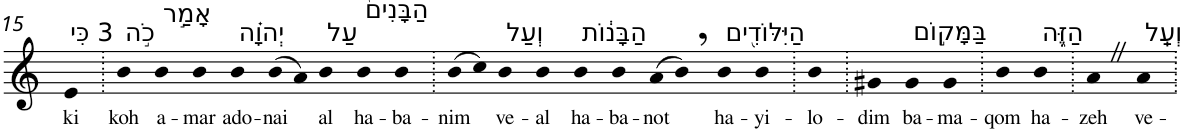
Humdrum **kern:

**kern	**text
*part1	*part1
*staff1	*staff1
*I"Piano	*
*I'Pno	*
!!LO:PB:g=z
*clefG2	*
*k[]	*
=15	=15
!LO:TX:a:t=3 כִּי	!
!	!LO:LY:b
4e	ki
=16.	=16.
!LO:TX:a:t=כֹ֣ה	!
!	!LO:LY:b
4b	koh
!LO:TX:a:t=אָמַ֣ר	!
!	!LO:LY:b
4b	a-
!	!LO:LY:b
4b	-mar
!LO:TX:a:t=יְהוָ֗ה	!
!	!LO:LY:b
4b	ado-
!	!LO:LY:b
(>8b	-nai
8a)	.
!LO:TX:a:t=עַל	!
!	!LO:LY:b
4b	al
!LO:TX:a:t=הַבָּנִים֙	!
!	!LO:LY:b
4b	ha-
!	!LO:LY:b
4b	-ba-
=17.	=17.
!	!LO:LY:b
(>8b	-nim
8cc)	.
!LO:TX:a:t=וְעַל	!
!	!LO:LY:b
4b	ve-
!	!LO:LY:b
4b	-al
!LO:TX:a:t=הַבָּנ֔וֹת	!
!	!LO:LY:b
4b	ha-
!	!LO:LY:b
4b	-ba-
!	!LO:LY:b
(>8a	-not
8b,)	.
!LO:TX:a:t=הַיִּלּוֹדִ֖ים	!
!	!LO:LY:b
4b	ha-
!	!LO:LY:b
4b	-yi-
=18.	=18.
!	!LO:LY:b
4b	-lo-
=19.	=19.
!	!LO:LY:b
4g#X	-dim
!LO:TX:a:t=בַּמָּק֣וֹם	!
!	!LO:LY:b
4g#	ba-
!	!LO:LY:b
4g#	-ma-
=20.	=20.
!	!LO:LY:b
4b	-qom
!LO:TX:a:t=הַזֶּ֑ה	!
!	!LO:LY:b
4b	ha-
=21.	=21.
!	!LO:LY:b
4aZ	-zeh
!LO:TX:a:t=וְעַֽל	!
!	!LO:LY:b
4a	ve-
=.	=.
*-	*-
